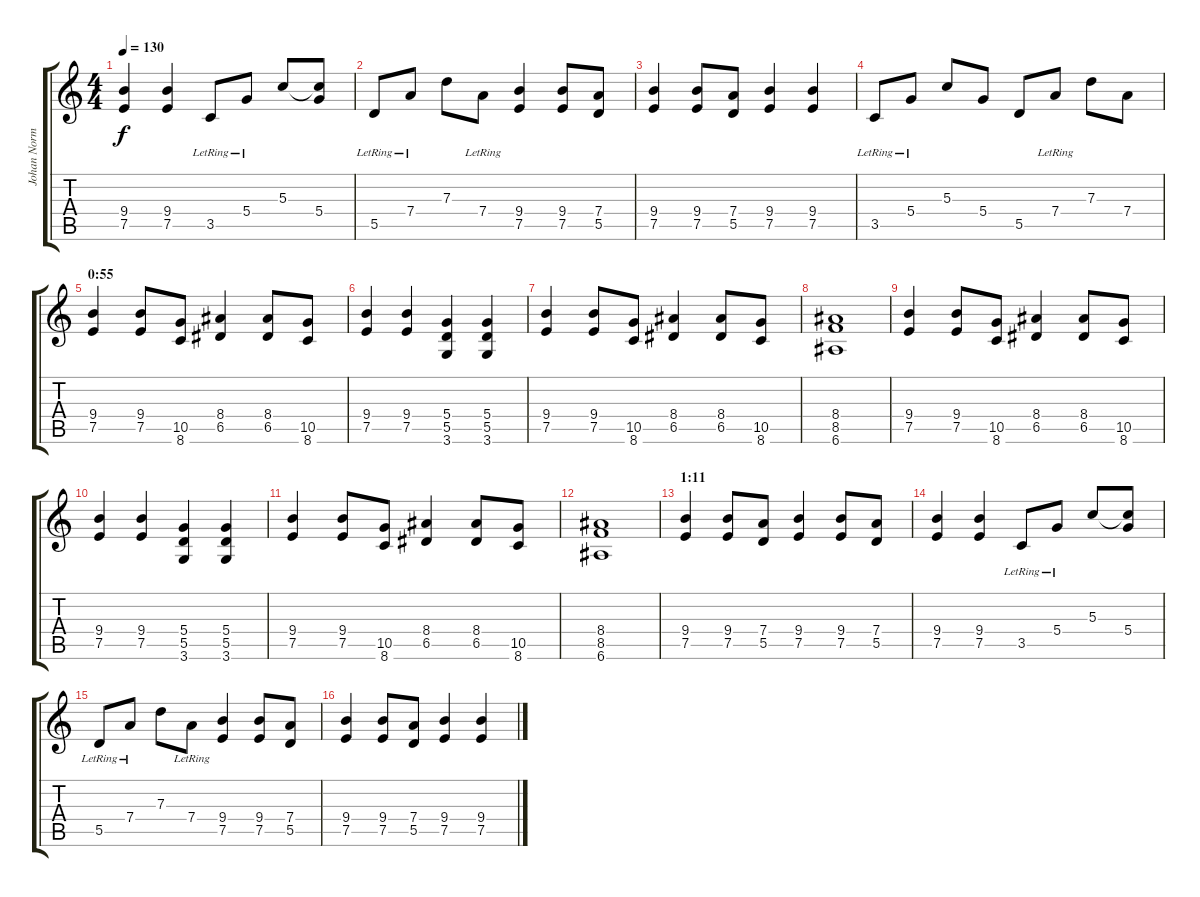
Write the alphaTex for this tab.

\track ("Johan Norman" "Johan Norm") {instrument overdrivenguitar}
\staff {score tabs}
\tuning (E4 B3 G3 D3 A2 E2) {hide}
\ts (4 4)
\tempo 130
\clef g2
\ks c
(9.4 7.5).4{dy f} (9.4 7.5).4 3.5{lr}.8 5.4{lr}.8 5.3.8 (5.3{t} 5.4).8 |
5.5{lr}.8 7.4{lr}.8 7.3.8 7.4{lr}.8 (9.4 7.5).4 (9.4 7.5).8 (7.4 5.5).8 |
(9.4 7.5).4 (9.4 7.5).8 (7.4 5.5).8 (9.4 7.5).4 (9.4 7.5).4 |
3.5{lr}.8 5.4{lr}.8 5.3.8 5.4.8 5.5.8 7.4{lr}.8 7.3.8 7.4.8 |
\section ("" "0:55")
(9.4 7.5).4 (9.4 7.5).8 (10.5 8.6).8 (8.4 6.5).4 (8.4 6.5).8 (10.5 8.6).8 |
(9.4 7.5).4 (9.4 7.5).4 (5.4 5.5 3.6).4 (5.4 5.5 3.6).4 |
(9.4 7.5).4 (9.4 7.5).8 (10.5 8.6).8 (8.4 6.5).4 (8.4 6.5).8 (10.5 8.6).8 |
(8.4 8.5 6.6).1 |
(9.4 7.5).4 (9.4 7.5).8 (10.5 8.6).8 (8.4 6.5).4 (8.4 6.5).8 (10.5 8.6).8 |
(9.4 7.5).4 (9.4 7.5).4 (5.4 5.5 3.6).4 (5.4 5.5 3.6).4 |
(9.4 7.5).4 (9.4 7.5).8 (10.5 8.6).8 (8.4 6.5).4 (8.4 6.5).8 (10.5 8.6).8 |
(8.4 8.5 6.6).1 |
\section ("" "1:11")
(9.4 7.5).4 (9.4 7.5).8 (7.4 5.5).8 (9.4 7.5).4 (9.4 7.5).8 (7.4 5.5).8 |
(9.4 7.5).4 (9.4 7.5).4 3.5{lr}.8 5.4{lr}.8 5.3.8 (5.3{t} 5.4).8 |
5.5{lr}.8 7.4{lr}.8 7.3.8 7.4{lr}.8 (9.4 7.5).4 (9.4 7.5).8 (7.4 5.5).8 |
(9.4 7.5).4 (9.4 7.5).8 (7.4 5.5).8 (9.4 7.5).4 (9.4 7.5).4
